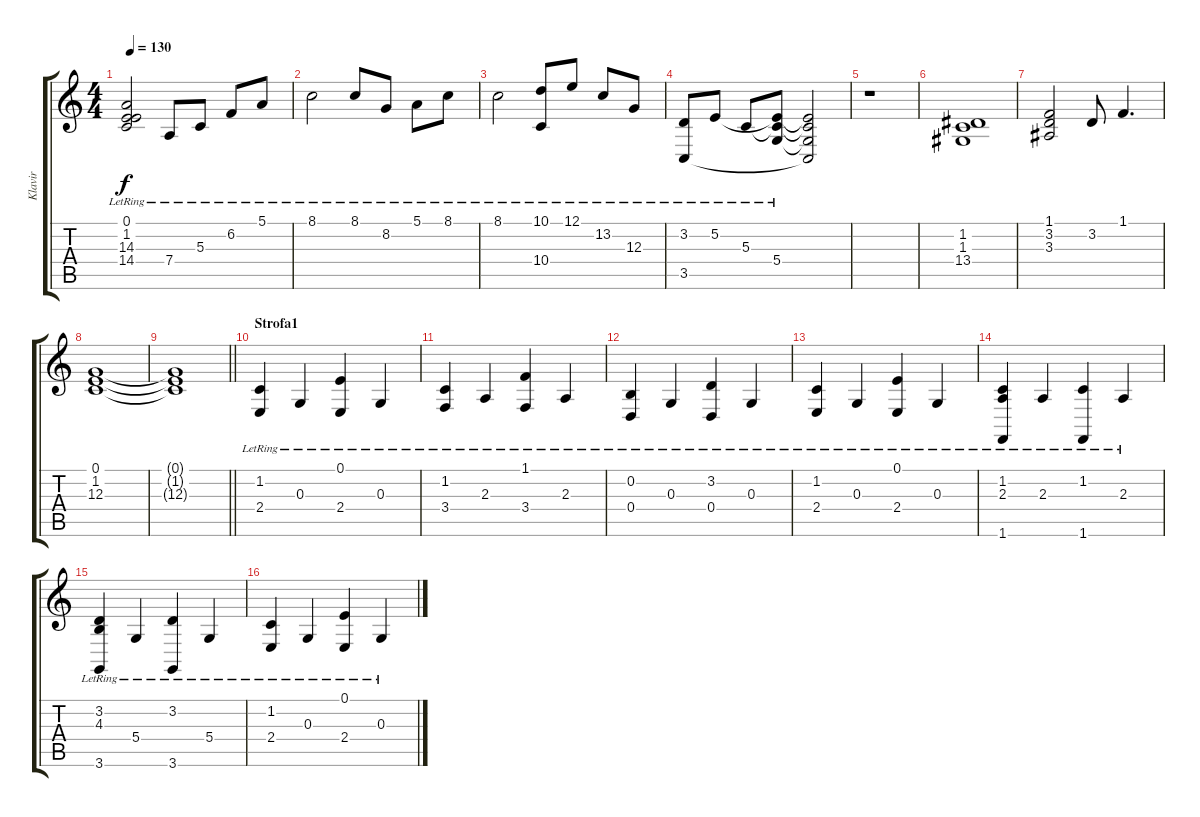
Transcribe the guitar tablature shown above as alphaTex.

\track ("Klavir" "Klavir") {instrument electricgrandpiano}
\staff {score tabs}
\tuning (E4 B3 G3 D3 A2 E2) {hide}
\ts (4 4)
\tempo 130
\clef g2
\ks c
(0.1{lr} 1.2{lr} 14.3{lr} 14.4{lr}).2{dy f} 7.4{lr}.8 5.3{lr}.8 6.2{lr}.8 5.1{lr}.8 |
8.1{lr}.2 8.1{lr}.8 8.2{lr}.8 5.1{lr}.8 8.1{lr}.8 |
8.1{lr}.2 (10.1{lr} 10.4{lr}).8 12.1{lr}.8 13.2{lr}.8 12.3{lr}.8 |
(3.2{lr} 3.5{lr}).8 5.2{lr}.8 5.3{lr}.8 (5.2{t} 5.3{t} 5.4{lr}).8 (5.2{t} 5.3{t} 5.4{t} 3.5{t}).2 |
r.1 |
(1.2 1.3 13.4).1 |
(1.1 3.2 3.3).2 3.2.8 1.1.4{d} |
(0.1 1.2 12.3).1 |
\barLineRight lightlight
(0.1{t} 1.2{t} 12.3{t}).1 |
\section ("" "Strofa1")
(1.2{lr} 2.4{lr}).4 0.3{lr}.4 (0.1{lr} 2.4{lr}).4 0.3{lr}.4 |
(1.2{lr} 3.4{lr}).4 2.3{lr}.4 (1.1{lr} 3.4{lr}).4 2.3{lr}.4 |
(0.2{lr} 0.4).4 0.3{lr}.4 (3.2{lr} 0.4{lr}).4 0.3{lr}.4 |
(1.2{lr} 2.4{lr}).4 0.3{lr}.4 (0.1{lr} 2.4{lr}).4 0.3{lr}.4 |
(1.2 2.3{lr} 1.6{lr}).4 2.3{lr}.4 (1.2{lr} 1.6{lr}).4 2.3{lr}.4 |
(3.2{lr} 4.3{lr} 3.6{lr}).4 5.4{lr}.4 (3.2{lr} 3.6{lr}).4 5.4{lr}.4 |
(1.2{lr} 2.4{lr}).4 0.3{lr}.4 (0.1{lr} 2.4{lr}).4 0.3{lr}.4
